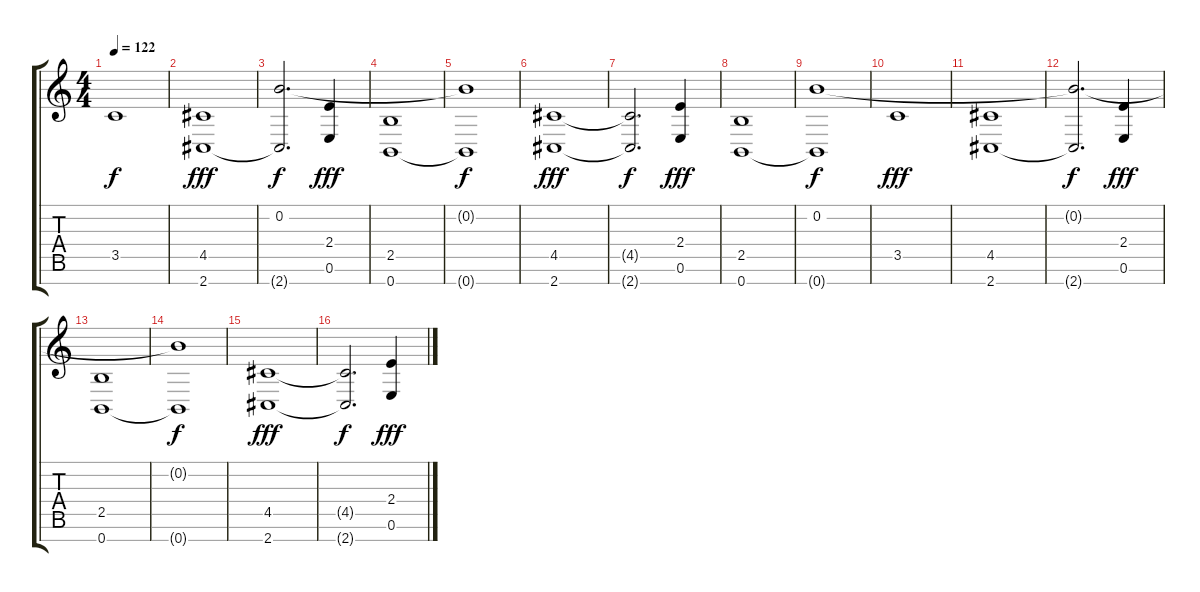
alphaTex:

\track "" {solo instrument distortionguitar}
\staff {score tabs}
\tuning (E4 B3 G3 D3 A2 E2 B1) {hide}
\ts (4 4)
\tempo 122
\clef g2
\ks c
3.5{t}.1{dy f} |
(4.5 2.7).1{dy fff} |
(0.2 2.7{t}).2{d dy f} (2.4 0.6).4{dy fff} |
(2.5 0.7).1 |
(0.2{t} 0.7{t}).1{dy f} |
(4.5 2.7).1{dy fff} |
(4.5{t} 2.7{t}).2{d dy f} (2.4 0.6).4{dy fff} |
(2.5 0.7).1 |
(0.2 0.7{t}).1{dy f} |
3.5.1{dy fff} |
(4.5 2.7).1 |
(0.2{t} 2.7{t}).2{d dy f} (2.4 0.6).4{dy fff} |
(2.5 0.7).1 |
(0.2{t} 0.7{t}).1{dy f} |
(4.5 2.7).1{dy fff} |
(4.5{t} 2.7{t}).2{d dy f} (2.4 0.6).4{dy fff}
